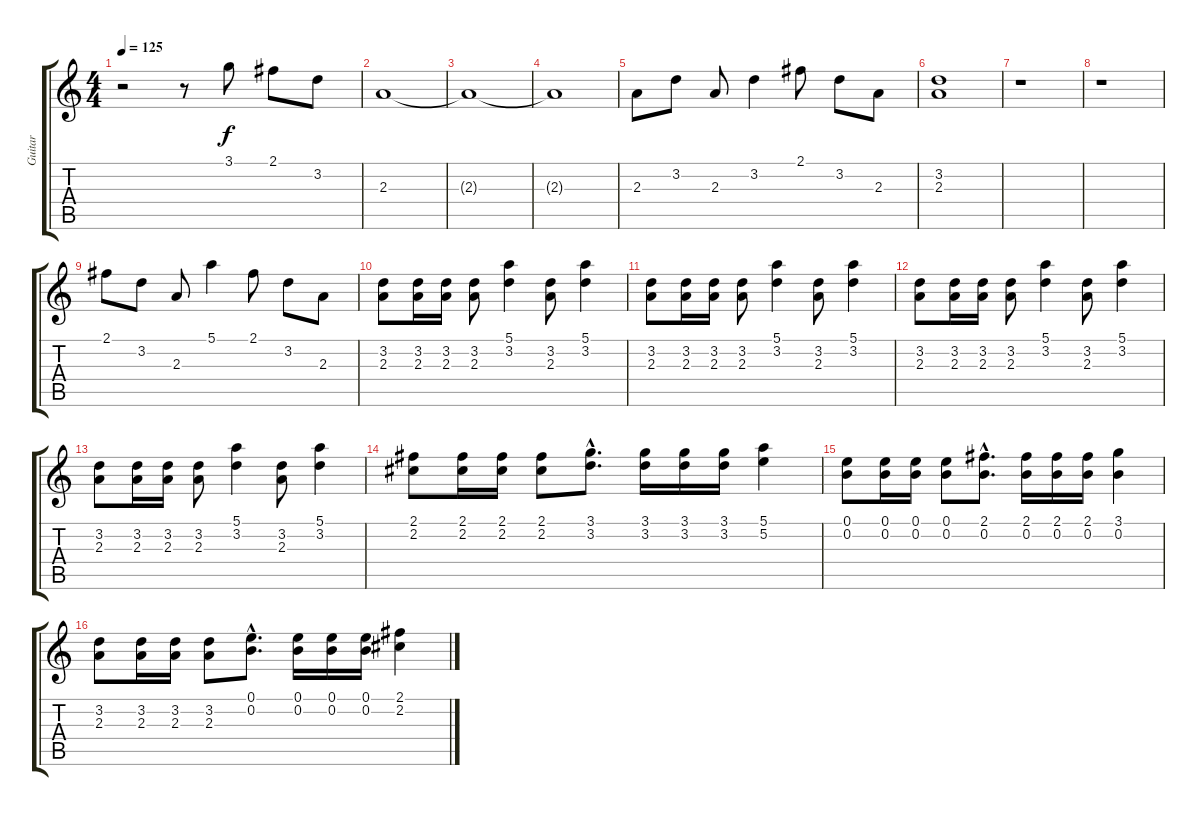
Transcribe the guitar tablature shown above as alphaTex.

\track ("Guitar" "Guitar") {instrument electricguitarjazz}
\staff {score tabs}
\tuning (E4 B3 G3 D3 A2 E2) {hide}
\ts (4 4)
\tempo 125
\clef g2
\ks c
r.2{dy f instrument electricguitarjazz} r.8 3.1.8 2.1.8 3.2.8 |
2.3.1 |
2.3{t}.1 |
2.3{t}.1 |
2.3.8 3.2.8 2.3.8 3.2.4 2.1.8 3.2.8 2.3.8 |
(3.2 2.3).1 |
r.1 |
r.1 |
2.1.8 3.2.8 2.3.8 5.1.4 2.1.8 3.2.8 2.3.8 |
(3.2 2.3).8 (3.2 2.3).16 (3.2 2.3).16 (3.2 2.3).8 (5.1 3.2).4 (3.2 2.3).8 (5.1 3.2).4 |
(3.2 2.3).8 (3.2 2.3).16 (3.2 2.3).16 (3.2 2.3).8 (5.1 3.2).4 (3.2 2.3).8 (5.1 3.2).4 |
(3.2 2.3).8 (3.2 2.3).16 (3.2 2.3).16 (3.2 2.3).8 (5.1 3.2).4 (3.2 2.3).8 (5.1 3.2).4 |
(3.2 2.3).8 (3.2 2.3).16 (3.2 2.3).16 (3.2 2.3).8 (5.1 3.2).4 (3.2 2.3).8 (5.1 3.2).4 |
(2.1 2.2).8 (2.1 2.2).16 (2.1 2.2).16 (2.1 2.2).8 (3.1{hac} 3.2{hac}).8{d} (3.1 3.2).16 (3.1 3.2).16 (3.1 3.2).16 (5.1 5.2).4 |
(0.1 0.2).8 (0.1 0.2).16 (0.1 0.2).16 (0.1 0.2).8 (2.1{hac} 0.2{hac}).8{d} (2.1 0.2).16 (2.1 0.2).16 (2.1 0.2).16 (3.1 0.2).4 |
(3.2 2.3).8 (3.2 2.3).16 (3.2 2.3).16 (3.2 2.3).8 (0.1{hac} 0.2{hac}).8{d} (0.1 0.2).16 (0.1 0.2).16 (0.1 0.2).16 (2.1 2.2).4
